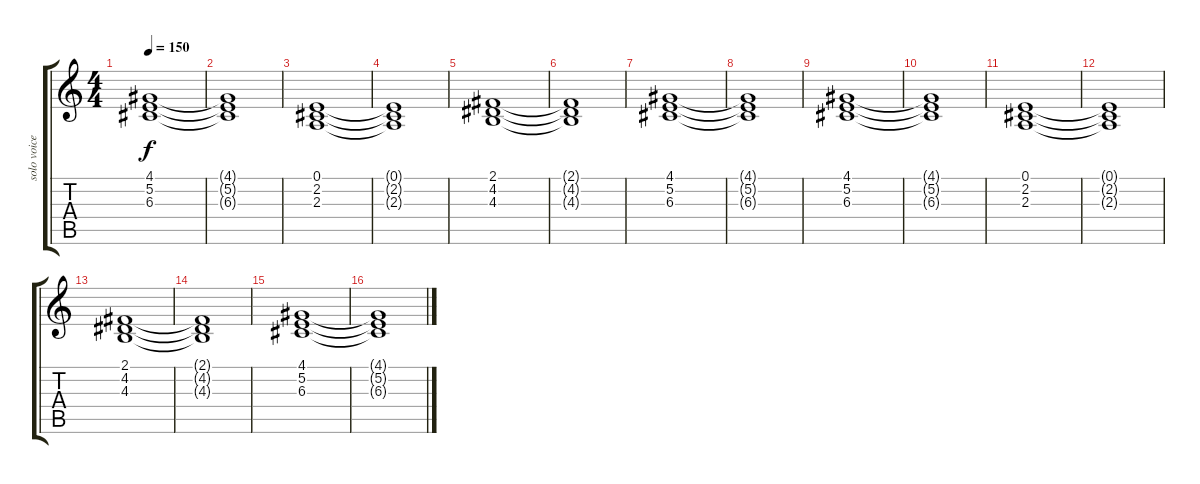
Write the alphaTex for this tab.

\track ("solo voice" "solo voice") {instrument choiraahs}
\staff {score tabs}
\tuning (E4 B3 G3 D3 A2 E2) {hide}
\ts (4 4)
\tempo 150
\clef g2
\ks c
(4.1 5.2 6.3).1{dy f} |
(4.1{t} 5.2{t} 6.3{t}).1 |
(0.1 2.2 2.3).1 |
(0.1{t} 2.2{t} 2.3{t}).1 |
(2.1 4.2 4.3).1 |
(2.1{t} 4.2{t} 4.3{t}).1 |
(4.1 5.2 6.3).1 |
(4.1{t} 5.2{t} 6.3{t}).1 |
(4.1 5.2 6.3).1 |
(4.1{t} 5.2{t} 6.3{t}).1 |
(0.1 2.2 2.3).1 |
(0.1{t} 2.2{t} 2.3{t}).1 |
(2.1 4.2 4.3).1 |
(2.1{t} 4.2{t} 4.3{t}).1 |
(4.1 5.2 6.3).1 |
(4.1{t} 5.2{t} 6.3{t}).1
